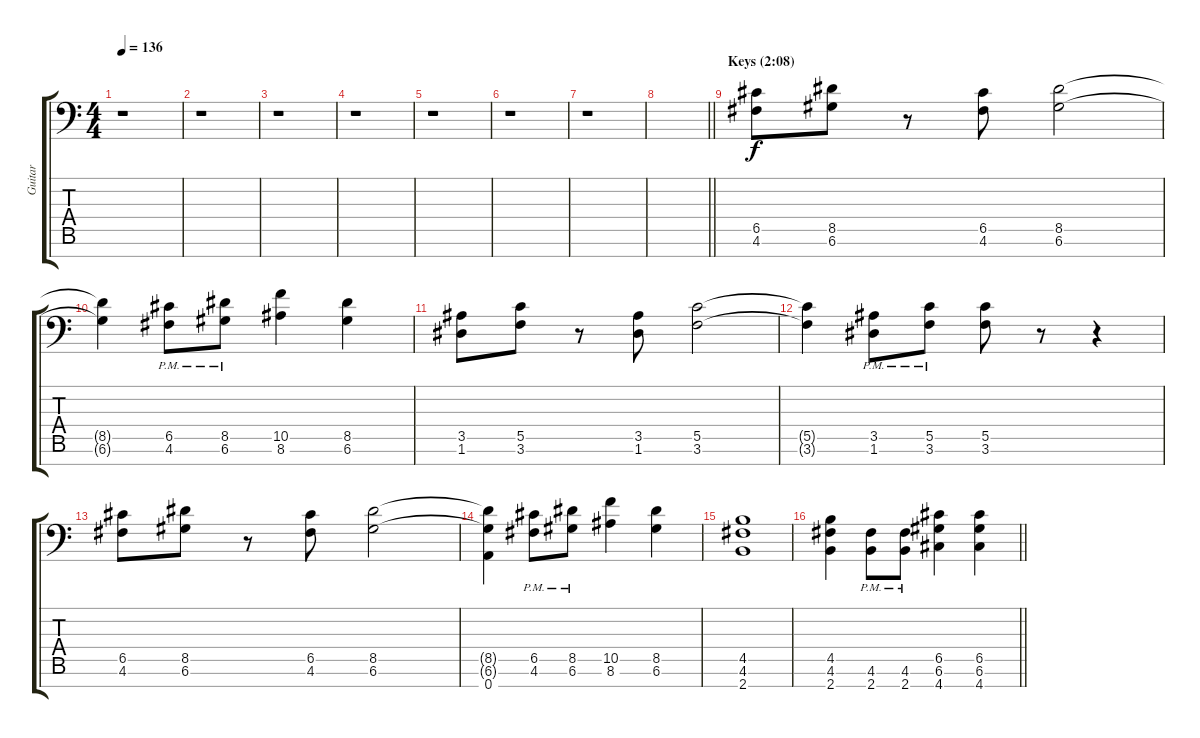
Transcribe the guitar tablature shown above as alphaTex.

\track ("Guitar" "Guitar") {instrument distortionguitar}
\staff {score tabs}
\tuning (D4 A3 F3 C3 G2 D2 A1) {hide}
\ts (4 4)
\tempo 136
\clef f4
\ks c
r.1{dy f} |
r.1 |
r.1 |
r.1 |
r.1 |
r.1 |
r.1 |
\barLineRight lightlight
|
\section ("" "Keys (2:08)")
(6.5 4.6).8 (8.5 6.6).8 r.8 (6.5 4.6).8 (8.5 6.6).2 |
(8.5{t} 6.6{t}).4 (6.5{pm} 4.6{pm}).8 (8.5{pm} 6.6{pm}).8 (10.5 8.6).4 (8.5 6.6).4 |
(3.5 1.6).8 (5.5 3.6).8 r.8 (3.5 1.6).8 (5.5 3.6).2 |
(5.5{t} 3.6{t}).4 (3.5{pm} 1.6{pm}).8 (5.5{pm} 3.6{pm}).8 (5.5 3.6).8 r.8 r.4 |
(6.5 4.6).8 (8.5 6.6).8 r.8 (6.5 4.6).8 (8.5 6.6).2 |
(8.5{t} 6.6{t} 0.7).4 (6.5{pm} 4.6{pm}).8 (8.5{pm} 6.6{pm}).8 (10.5 8.6).4 (8.5 6.6).4 |
(4.5 4.6 2.7).1 |
\barLineRight lightlight
(4.5 4.6 2.7).4 (4.6{pm} 2.7{pm}).8 (4.6{pm} 2.7{pm}).8 (6.5 6.6 4.7).4 (6.5 6.6 4.7).4
